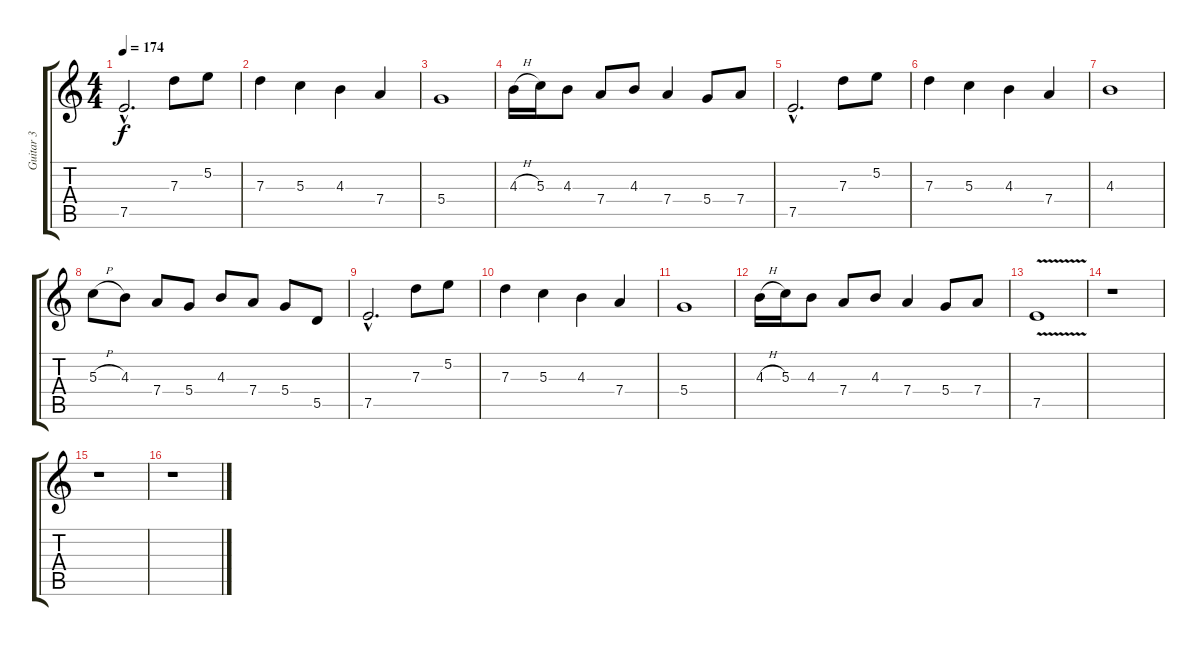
\track ("Guitar 3" "Guitar 3") {instrument distortionguitar}
\staff {score tabs}
\tuning (E4 B3 G3 D3 A2 E2) {hide}
\ts (4 4)
\tempo 174
\clef g2
\ks c
7.5{hac}.2{d dy f} 7.3.8 5.2.8 |
7.3.4 5.3.4 4.3.4 7.4.4 |
5.4.1 |
4.3{h}.16 5.3.16 4.3.8 7.4.8 4.3.8 7.4.4 5.4.8 7.4.8 |
7.5{hac}.2{d} 7.3.8 5.2.8 |
7.3.4 5.3.4 4.3.4 7.4.4 |
4.3.1 |
5.3{h}.8 4.3.8 7.4.8 5.4.8 4.3.8 7.4.8 5.4.8 5.5.8 |
7.5{hac}.2{d} 7.3.8 5.2.8 |
7.3.4 5.3.4 4.3.4 7.4.4 |
5.4.1 |
4.3{h}.16 5.3.16 4.3.8 7.4.8 4.3.8 7.4.4 5.4.8 7.4.8 |
7.5{v}.1 |
r.1 |
r.1 |
r.1
